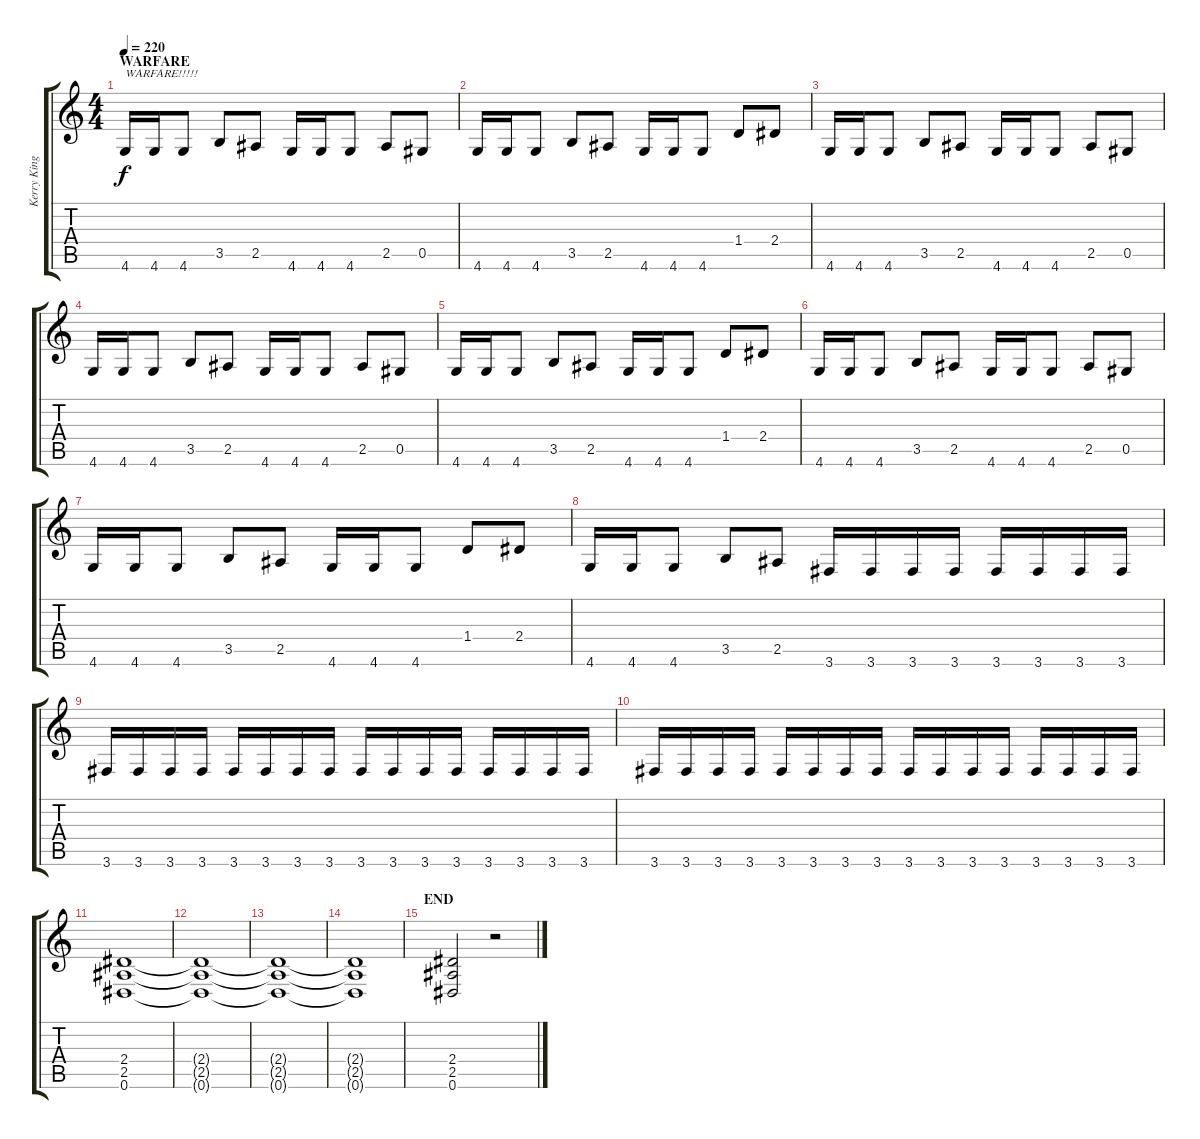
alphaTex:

\track ("Kerry King" "Kerry King") {instrument distortionguitar}
\staff {score tabs}
\tuning (Eb4 Bb3 Gb3 Db3 Ab2 Eb2) {hide}
\ts (4 4)
\section ("" "WARFARE")
\tempo 220
\clef g2
\ks c
4.6.16{txt "WARFARE!!!!!" dy f} 4.6.16 4.6.8 3.5.8 2.5.8 4.6.16 4.6.16 4.6.8 2.5.8 0.5.8 |
4.6.16 4.6.16 4.6.8 3.5.8 2.5.8 4.6.16 4.6.16 4.6.8 1.4.8 2.4.8 |
4.6.16 4.6.16 4.6.8 3.5.8 2.5.8 4.6.16 4.6.16 4.6.8 2.5.8 0.5.8 |
4.6.16 4.6.16 4.6.8 3.5.8 2.5.8 4.6.16 4.6.16 4.6.8 2.5.8 0.5.8 |
4.6.16 4.6.16 4.6.8 3.5.8 2.5.8 4.6.16 4.6.16 4.6.8 1.4.8 2.4.8 |
4.6.16 4.6.16 4.6.8 3.5.8 2.5.8 4.6.16 4.6.16 4.6.8 2.5.8 0.5.8 |
4.6.16 4.6.16 4.6.8 3.5.8 2.5.8 4.6.16 4.6.16 4.6.8 1.4.8 2.4.8 |
4.6.16 4.6.16 4.6.8 3.5.8 2.5.8 3.6.16 3.6.16 3.6.16 3.6.16 3.6.16 3.6.16 3.6.16 3.6.16 |
3.6.16 3.6.16 3.6.16 3.6.16 3.6.16 3.6.16 3.6.16 3.6.16 3.6.16 3.6.16 3.6.16 3.6.16 3.6.16 3.6.16 3.6.16 3.6.16 |
3.6.16 3.6.16 3.6.16 3.6.16 3.6.16 3.6.16 3.6.16 3.6.16 3.6.16 3.6.16 3.6.16 3.6.16 3.6.16 3.6.16 3.6.16 3.6.16 |
(2.4 2.5 0.6).1 |
(2.4{t} 2.5{t} 0.6{t}).1 |
(2.4{t} 2.5{t} 0.6{t}).1 |
(2.4{t} 2.5{t} 0.6{t}).1 |
\section ("" "END")
(2.4 2.5 0.6).2 r.2
